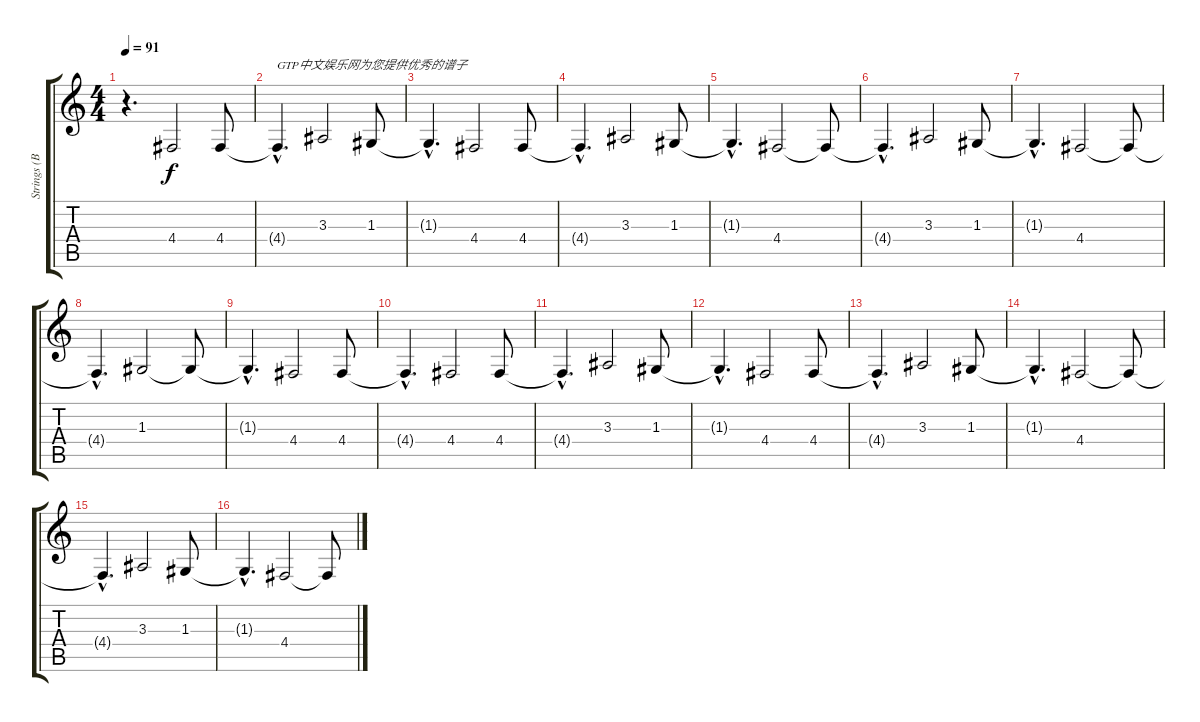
\track ("Strings (BB)" "Strings (B") {instrument stringensemble1}
\staff {score tabs}
\tuning (E4 B3 G3 D3 A2 E2) {hide}
\ts (4 4)
\tempo 91
\clef g2
\ks c
r.4{d dy f instrument stringensemble1} 4.4.2 4.4.8 |
4.4{hac t}.4{d txt "GTP中文娱乐网为您提供优秀的谱子"} 3.3.2 1.3.8 |
1.3{hac t}.4{d} 4.4.2 4.4.8 |
4.4{hac t}.4{d} 3.3.2 1.3.8 |
1.3{hac t}.4{d} 4.4.2 4.4{t}.8 |
4.4{hac t}.4{d} 3.3.2 1.3.8 |
1.3{hac t}.4{d} 4.4.2 4.4{t}.8 |
4.4{hac t}.4{d} 1.3.2 1.3{t}.8 |
1.3{hac t}.4{d} 4.4.2 4.4.8 |
4.4{hac t}.4{d} 4.4.2 4.4.8 |
4.4{hac t}.4{d} 3.3.2 1.3.8 |
1.3{hac t}.4{d} 4.4.2 4.4.8 |
4.4{hac t}.4{d} 3.3.2 1.3.8 |
1.3{hac t}.4{d} 4.4.2 4.4{t}.8 |
4.4{hac t}.4{d} 3.3.2 1.3.8 |
1.3{hac t}.4{d} 4.4.2 4.4{t}.8
